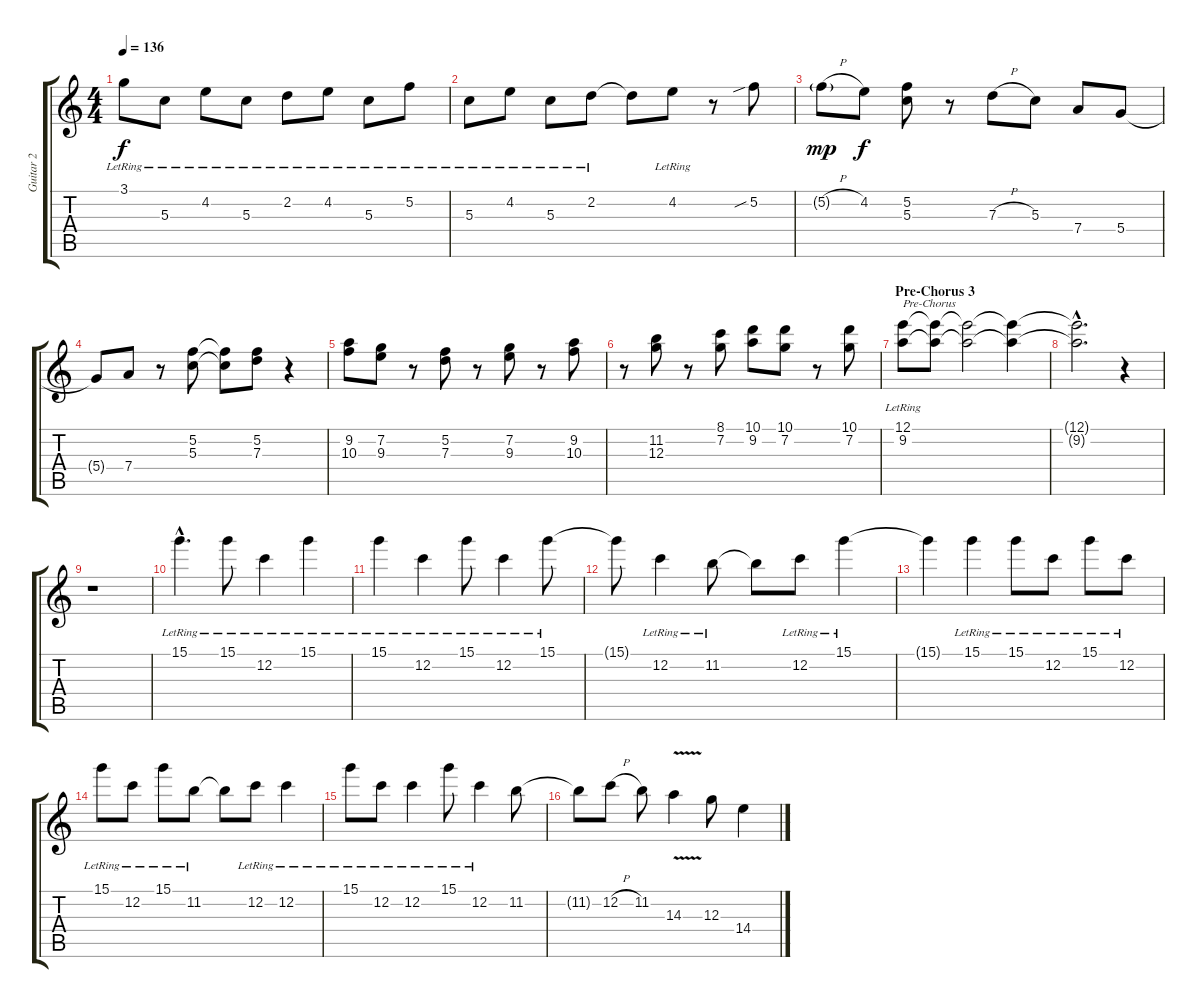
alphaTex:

\track ("Guitar 2" "Guitar 2") {instrument distortionguitar}
\staff {score tabs}
\tuning (E4 C4 G3 D3 A2 E2) {hide}
\ts (4 4)
\tempo 136
\clef g2
\ks c
3.1{lr}.8{dy f} 5.3{lr}.8 4.2{lr}.8 5.3{lr}.8 2.2{lr}.8 4.2{lr}.8 5.3{lr}.8 5.2{lr}.8 |
5.3{lr}.8 4.2{lr}.8 5.3{lr}.8 2.2{lr}.8 2.2{t}.8 4.2{lr}.8 r.8 5.2{sib}.8 |
5.2{h g}.8{dy mp} 4.2.8{dy f} (5.2 5.3).8 r.8 7.3{h}.8 5.3.8 7.4.8 5.4.8 |
5.4{t}.8 7.4.8 r.8 (5.2 5.3).8 (5.2{t} 5.3{t}).8 (5.2 7.3).8 r.4 |
(9.2 10.3).8 (7.2 9.3).8 r.8 (5.2 7.3).8 r.8 (7.2 9.3).8 r.8 (9.2 10.3).8 |
r.8 (11.2 12.3).8 r.8 (8.1 7.2).8 (10.1 9.2).8 (10.1 7.2).8 r.8 (10.1 7.2).8 |
\section ("" "Pre-Chorus 3")
(12.1{lr} 9.2{lr}).8{txt "Pre-Chorus " volume 10 instrument distortionguitar} (12.1{t} 9.2{t}).8 (12.1{t} 9.2{t}).2 (12.1{t} 9.2{t}).4 |
(12.1{hac t} 9.2{hac t}).2{d} r.4 |
r.1 |
15.1{hac lr}.4{d volume 4 balance 14} 15.1{lr}.8 12.2{lr}.4 15.1{lr}.4 |
15.1{lr}.4 12.2{lr}.4 15.1{lr}.8 12.2{lr}.4 15.1{lr}.8 |
15.1{t}.8 12.2{lr}.4 11.2{lr}.8 11.2{t}.8 12.2{lr}.8 15.1{lr}.4 |
15.1{t}.4 15.1{lr}.4 15.1{lr}.8 12.2{lr}.8 15.1{lr}.8 12.2{lr}.8 |
15.1{lr}.8 12.2{lr}.8 15.1{lr}.8 11.2{lr}.8 11.2{t}.8 12.2{lr}.8 12.2{lr}.4 |
15.1{lr}.8{volume 7} 12.2{lr}.8 12.2{lr}.4 15.1{lr}.8 12.2{lr}.4 11.2.8 |
11.2{t}.8{volume 9} 12.2{h}.8 11.2.8 14.3{v}.4 12.3.8 14.4.4
